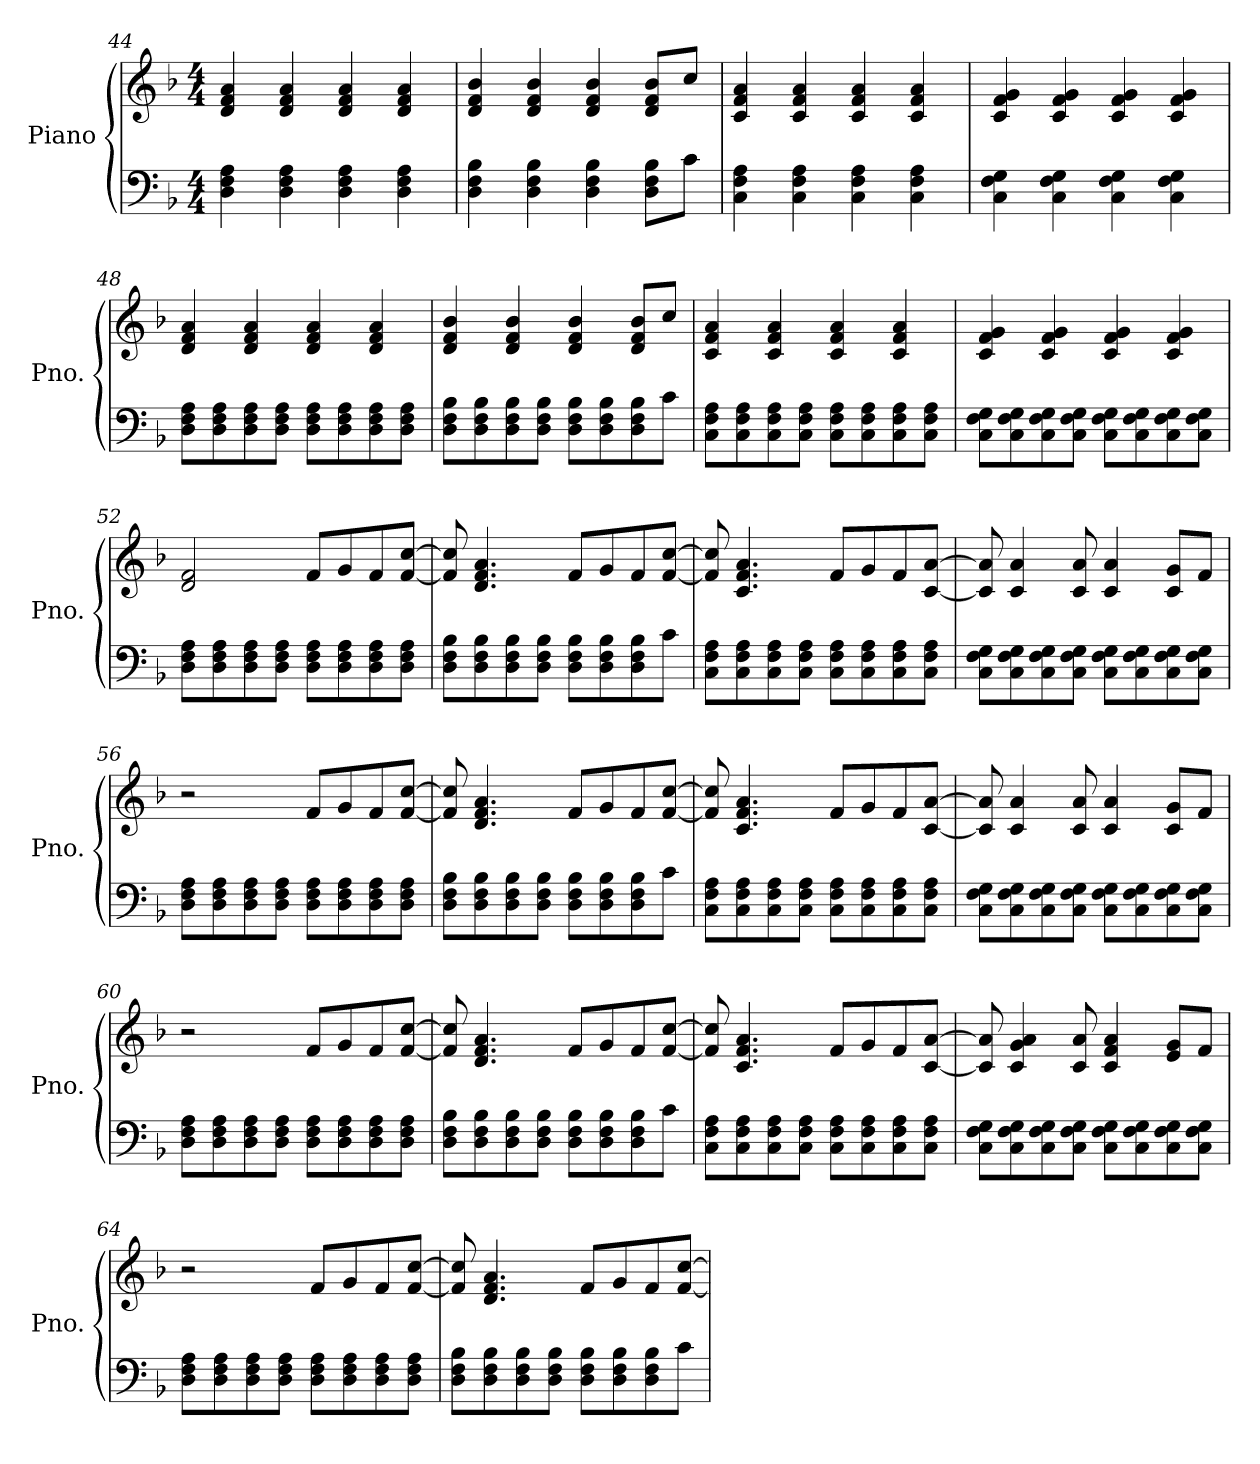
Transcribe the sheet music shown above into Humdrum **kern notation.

**kern	**kern
*part1	*part1
*staff2	*staff1
*I"Piano	*
*I'Pno.	*
!!LO:PB:g=z
*clefF4	*clefG2
*k[b-]	*k[b-]
*M4/4	*M4/4
*MM80	*MM80
=44	=44
4D\ 4F\ 4A\	4d/ 4f/ 4a/
4D\ 4F\ 4A\	4d/ 4f/ 4a/
4D\ 4F\ 4A\	4d/ 4f/ 4a/
4D\ 4F\ 4A\	4d/ 4f/ 4a/
=45	=45
4D\ 4F\ 4B-\	4d/ 4f/ 4b-/
4D\ 4F\ 4B-\	4d/ 4f/ 4b-/
4D\ 4F\ 4B-\	4d/ 4f/ 4b-/
8D\ 8F\ 8B-\L	8d/ 8f/ 8b-/L
8c\J	8cc/J
=46	=46
4C\ 4F\ 4A\	4c/ 4f/ 4a/
4C\ 4F\ 4A\	4c/ 4f/ 4a/
4C\ 4F\ 4A\	4c/ 4f/ 4a/
4C\ 4F\ 4A\	4c/ 4f/ 4a/
=47	=47
4C\ 4F\ 4G\	4c/ 4f/ 4g/
4C\ 4F\ 4G\	4c/ 4f/ 4g/
4C\ 4F\ 4G\	4c/ 4f/ 4g/
4C\ 4F\ 4G\	4c/ 4f/ 4g/
=48	=48
8D\ 8F\ 8A\L	4d/ 4f/ 4a/
8D\ 8F\ 8A\	.
8D\ 8F\ 8A\	4d/ 4f/ 4a/
8D\ 8F\ 8A\J	.
8D\ 8F\ 8A\L	4d/ 4f/ 4a/
8D\ 8F\ 8A\	.
8D\ 8F\ 8A\	4d/ 4f/ 4a/
8D\ 8F\ 8A\J	.
=49	=49
8D\ 8F\ 8B-\L	4d/ 4f/ 4b-/
8D\ 8F\ 8B-\	.
8D\ 8F\ 8B-\	4d/ 4f/ 4b-/
8D\ 8F\ 8B-\J	.
8D\ 8F\ 8B-\L	4d/ 4f/ 4b-/
8D\ 8F\ 8B-\	.
8D\ 8F\ 8B-\	8d/ 8f/ 8b-/L
8c\J	8cc/J
!!LO:LB:g=z
=50	=50
8C\ 8F\ 8A\L	4c/ 4f/ 4a/
8C\ 8F\ 8A\	.
8C\ 8F\ 8A\	4c/ 4f/ 4a/
8C\ 8F\ 8A\J	.
8C\ 8F\ 8A\L	4c/ 4f/ 4a/
8C\ 8F\ 8A\	.
8C\ 8F\ 8A\	4c/ 4f/ 4a/
8C\ 8F\ 8A\J	.
=51	=51
8C\ 8F\ 8G\L	4c/ 4f/ 4g/
8C\ 8F\ 8G\	.
8C\ 8F\ 8G\	4c/ 4f/ 4g/
8C\ 8F\ 8G\J	.
8C\ 8F\ 8G\L	4c/ 4f/ 4g/
8C\ 8F\ 8G\	.
8C\ 8F\ 8G\	4c/ 4f/ 4g/
8C\ 8F\ 8G\J	.
=52	=52
8D\ 8F\ 8A\L	2d/ 2f/
8D\ 8F\ 8A\	.
8D\ 8F\ 8A\	.
8D\ 8F\ 8A\J	.
8D\ 8F\ 8A\L	8f/L
8D\ 8F\ 8A\	8g/
8D\ 8F\ 8A\	8f/
8D\ 8F\ 8A\J	[8f/ [8cc/J
=53	=53
8D\ 8F\ 8B-\L	8f/] 8cc/]
8D\ 8F\ 8B-\	4.d/ 4.f/ 4.a/
8D\ 8F\ 8B-\	.
8D\ 8F\ 8B-\J	.
8D\ 8F\ 8B-\L	8f/L
8D\ 8F\ 8B-\	8g/
8D\ 8F\ 8B-\	8f/
8c\J	[8f/ [8cc/J
!!LO:LB:g=z
=54	=54
8C\ 8F\ 8A\L	8f/] 8cc/]
8C\ 8F\ 8A\	4.c/ 4.f/ 4.a/
8C\ 8F\ 8A\	.
8C\ 8F\ 8A\J	.
8C\ 8F\ 8A\L	8f/L
8C\ 8F\ 8A\	8g/
8C\ 8F\ 8A\	8f/
8C\ 8F\ 8A\J	[8c/ [8a/J
=55	=55
8C\ 8F\ 8G\L	8c/] 8a/]
8C\ 8F\ 8G\	4c/ 4a/
8C\ 8F\ 8G\	.
8C\ 8F\ 8G\J	8c/ 8a/
8C\ 8F\ 8G\L	4c/ 4a/
8C\ 8F\ 8G\	.
8C\ 8F\ 8G\	8c/ 8g/L
8C\ 8F\ 8G\J	8f/J
=56	=56
8D\ 8F\ 8A\L	2r
8D\ 8F\ 8A\	.
8D\ 8F\ 8A\	.
8D\ 8F\ 8A\J	.
8D\ 8F\ 8A\L	8f/L
8D\ 8F\ 8A\	8g/
8D\ 8F\ 8A\	8f/
8D\ 8F\ 8A\J	[8f/ [8cc/J
=57	=57
8D\ 8F\ 8B-\L	8f/] 8cc/]
8D\ 8F\ 8B-\	4.d/ 4.f/ 4.a/
8D\ 8F\ 8B-\	.
8D\ 8F\ 8B-\J	.
8D\ 8F\ 8B-\L	8f/L
8D\ 8F\ 8B-\	8g/
8D\ 8F\ 8B-\	8f/
8c\J	[8f/ [8cc/J
!!LO:LB:g=z
=58	=58
8C\ 8F\ 8A\L	8f/] 8cc/]
8C\ 8F\ 8A\	4.c/ 4.f/ 4.a/
8C\ 8F\ 8A\	.
8C\ 8F\ 8A\J	.
8C\ 8F\ 8A\L	8f/L
8C\ 8F\ 8A\	8g/
8C\ 8F\ 8A\	8f/
8C\ 8F\ 8A\J	[8c/ [8a/J
=59	=59
8C\ 8F\ 8G\L	8c/] 8a/]
8C\ 8F\ 8G\	4c/ 4a/
8C\ 8F\ 8G\	.
8C\ 8F\ 8G\J	8c/ 8a/
8C\ 8F\ 8G\L	4c/ 4a/
8C\ 8F\ 8G\	.
8C\ 8F\ 8G\	8c/ 8g/L
8C\ 8F\ 8G\J	8f/J
=60	=60
8D\ 8F\ 8A\L	2r
8D\ 8F\ 8A\	.
8D\ 8F\ 8A\	.
8D\ 8F\ 8A\J	.
8D\ 8F\ 8A\L	8f/L
8D\ 8F\ 8A\	8g/
8D\ 8F\ 8A\	8f/
8D\ 8F\ 8A\J	[8f/ [8cc/J
=61	=61
8D\ 8F\ 8B-\L	8f/] 8cc/]
8D\ 8F\ 8B-\	4.d/ 4.f/ 4.a/
8D\ 8F\ 8B-\	.
8D\ 8F\ 8B-\J	.
8D\ 8F\ 8B-\L	8f/L
8D\ 8F\ 8B-\	8g/
8D\ 8F\ 8B-\	8f/
8c\J	[8f/ [8cc/J
!!LO:LB:g=z
=62	=62
8C\ 8F\ 8A\L	8f/] 8cc/]
8C\ 8F\ 8A\	4.c/ 4.f/ 4.a/
8C\ 8F\ 8A\	.
8C\ 8F\ 8A\J	.
8C\ 8F\ 8A\L	8f/L
8C\ 8F\ 8A\	8g/
8C\ 8F\ 8A\	8f/
8C\ 8F\ 8A\J	[8c/ [8a/J
=63	=63
8C\ 8F\ 8G\L	8c/] 8a/]
8C\ 8F\ 8G\	4c/ 4g/ 4a/
8C\ 8F\ 8G\	.
8C\ 8F\ 8G\J	8c/ 8a/
8C\ 8F\ 8G\L	4c/ 4f/ 4a/
8C\ 8F\ 8G\	.
8C\ 8F\ 8G\	8e/ 8g/L
8C\ 8F\ 8G\J	8f/J
=64	=64
8D\ 8F\ 8A\L	2r
8D\ 8F\ 8A\	.
8D\ 8F\ 8A\	.
8D\ 8F\ 8A\J	.
8D\ 8F\ 8A\L	8f/L
8D\ 8F\ 8A\	8g/
8D\ 8F\ 8A\	8f/
8D\ 8F\ 8A\J	[8f/ [8cc/J
=65	=65
8D\ 8F\ 8B-\L	8f/] 8cc/]
8D\ 8F\ 8B-\	4.d/ 4.f/ 4.a/
8D\ 8F\ 8B-\	.
8D\ 8F\ 8B-\J	.
8D\ 8F\ 8B-\L	8f/L
8D\ 8F\ 8B-\	8g/
8D\ 8F\ 8B-\	8f/
8c\J	[8f/ [8cc/J
=	=
*-	*-
